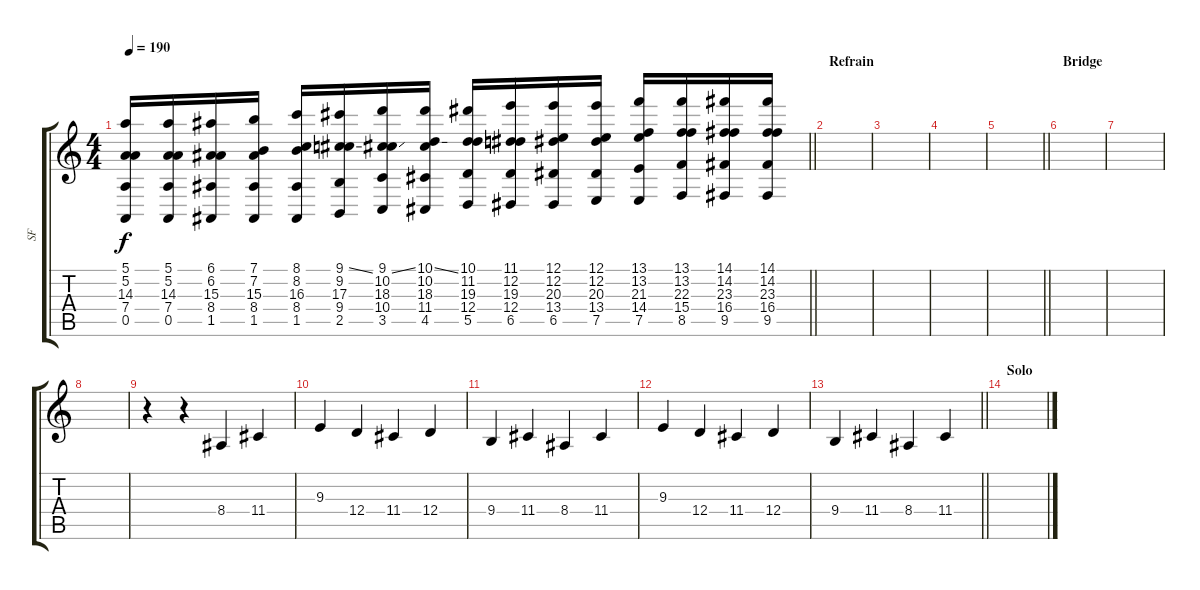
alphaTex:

\track ("SF" "SF") {instrument electricpiano1}
\staff {score tabs}
\tuning (E4 E5 G3 D3 A2 E2) {hide}
\ts (4 4)
\tempo 190
\clef g2
\barLineRight lightlight
\ks c
(5.1 5.2 14.3 7.4 0.5).16{dy f volume 16 instrument applause} (5.1 5.2 14.3 7.4 0.5).16 (6.1 6.2 15.3 8.4 1.5).16 (7.1 7.2 15.3 8.4 1.5).16 (8.1 8.2 16.3 8.4 1.5).16 (9.1{ss} 9.2 17.3 9.4 2.5).16 (9.1{ss} 10.2 18.3 10.4 3.5).16 (10.1{ss} 10.2 18.3 11.4 4.5).16 (10.1 11.2 19.3 12.4 5.5).16 (11.1 12.2 19.3 12.4 6.5).16 (12.1 12.2 20.3 13.4 6.5).16 (12.1 12.2 20.3 13.4 7.5).16 (13.1 13.2 21.3 14.4 7.5).16 (13.1 13.2 22.3 15.4 8.5).16 (14.1 14.2 23.3 16.4 9.5).16 (14.1 14.2 23.3 16.4 9.5).16 |
\section ("" "Refrain")
|
|
|
\barLineRight lightlight
|
\section ("" "Bridge")
|
|
|
r.4{volume 13 instrument synthvoice} r.4 8.4.4 11.4.4 |
9.3.4 12.4.4 11.4.4 12.4.4 |
9.4.4 11.4.4 8.4.4 11.4.4 |
9.3.4 12.4.4 11.4.4 12.4.4 |
\barLineRight lightlight
9.4.4 11.4.4 8.4.4 11.4.4 |
\section ("" "Solo")
